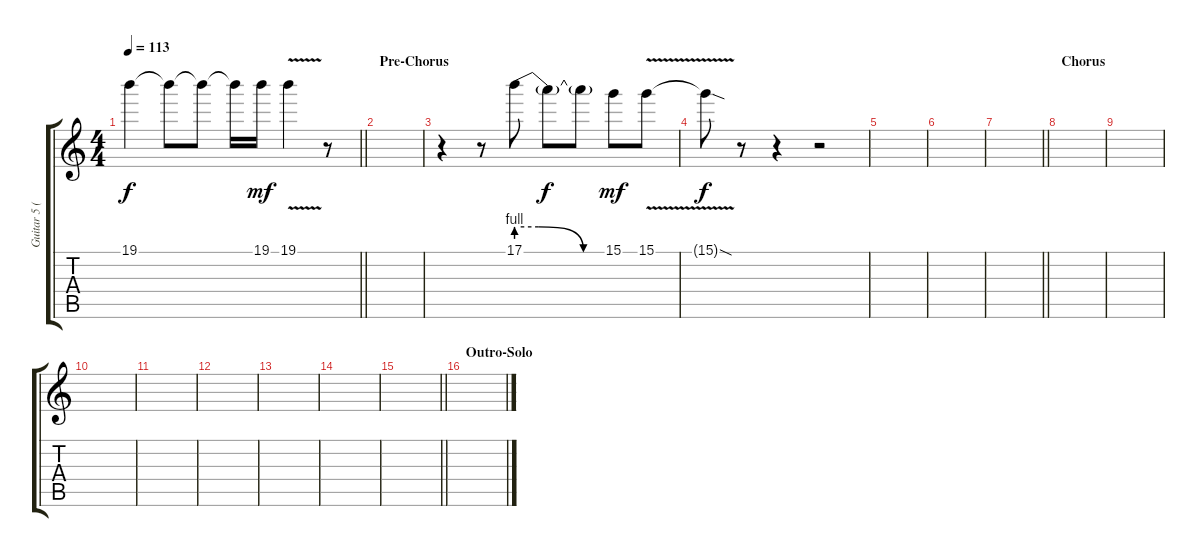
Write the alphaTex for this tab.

\track ("Guitar 5 (Dist w/ Chorus)" "Guitar 5 (") {instrument distortionguitar}
\staff {score tabs}
\tuning (E4 B3 G3 D3 A2 E2) {hide}
\ts (4 4)
\tempo 113
\clef g2
\barLineRight lightlight
\ks c
19.1{t}.4{dy f} 19.1{t}.8 19.1{t}.8 19.1{t}.16 19.1.16{dy mf} 19.1{v}.4 r.8 |
\section ("" "Pre-Chorus")
|
r.4 r.8 17.1{be (custom 0 4 15 4 45 0 60 0)}.8 17.1{t}.8{dy f} 17.1{t}.8 15.1.8{dy mf} 15.1{v}.8 |
15.1{sod t}.8{dy f} r.8 r.4 r.2 |
|
|
\barLineRight lightlight
|
\section ("" "Chorus")
|
|
|
|
|
|
|
\barLineRight lightlight
|
\section ("" "Outro-Solo")
